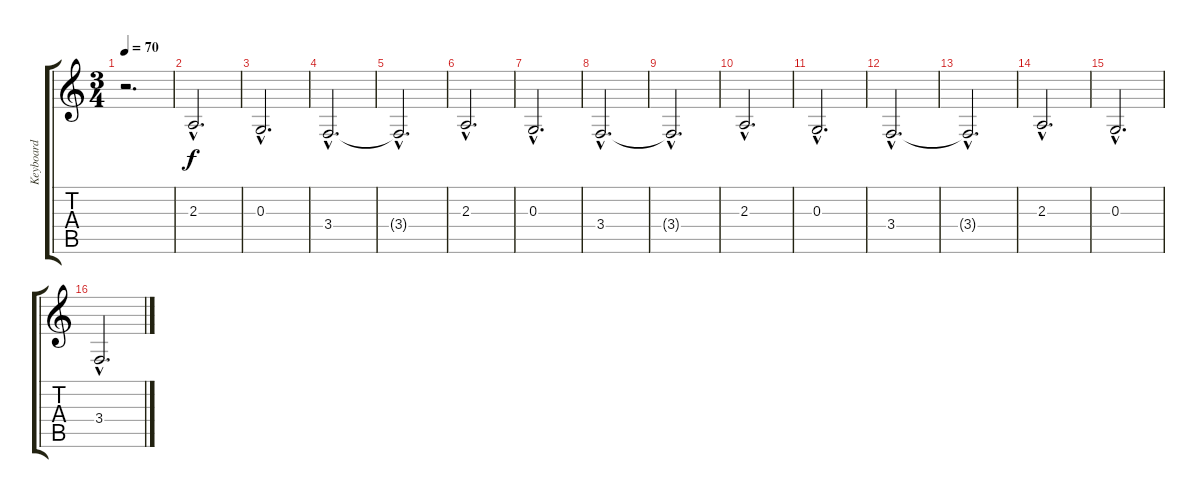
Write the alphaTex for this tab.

\track ("Keyboard" "Keyboard") {instrument pad2warm}
\staff {score tabs}
\tuning (E4 B3 G3 D3 A2 E2) {hide}
\ts (3 4)
\tempo 70
\clef g2
\ks c
r.2{d dy f instrument pad2warm} |
2.3{hac}.2{d} |
0.3{hac}.2{d} |
3.4{hac}.2{d} |
3.4{hac t}.2{d} |
2.3{hac}.2{d} |
0.3{hac}.2{d} |
3.4{hac}.2{d} |
3.4{hac t}.2{d} |
2.3{hac}.2{d} |
0.3{hac}.2{d} |
3.4{hac}.2{d} |
3.4{hac t}.2{d} |
2.3{hac}.2{d} |
0.3{hac}.2{d} |
3.4{hac}.2{d}
